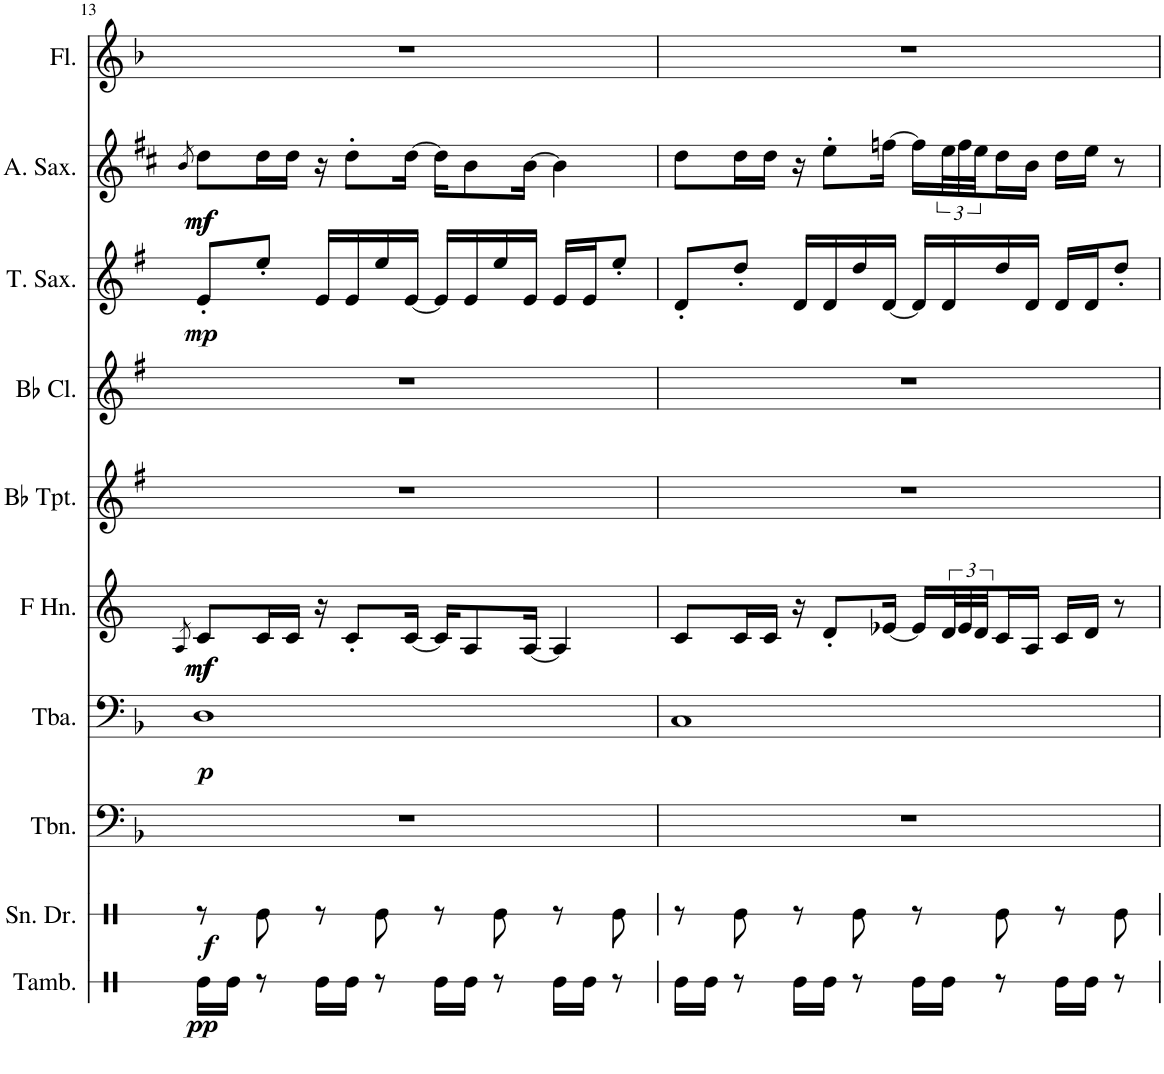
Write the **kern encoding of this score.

**kern	**dynam	**kern	**dynam	**kern	**kern	**dynam	**kern	**dynam	**kern	**kern	**kern	**dynam	**kern	**dynam	**kern
*part10	*part10	*part9	*part9	*part8	*part7	*part7	*part6	*part6	*part5	*part4	*part3	*part3	*part2	*part2	*part1
*staff10	*staff10	*staff9	*staff9	*staff8	*staff7	*staff7	*staff6	*staff6	*staff5	*staff4	*staff3	*staff3	*staff2	*staff2	*staff1
*I"Tambourine	*	*I"Snare Drum	*	*I"Trombone	*I"Tuba	*	*I"Horn in F	*	*I"Bb Trumpet	*I"Bb Clarinet	*I"Tenor Saxophone	*	*I"Alto Saxophone	*	*I"Flute
*I'Tamb.	*	*I'Sn. Dr.	*	*I'Tbn.	*I'Tba.	*	*	*	*I'Bb Tpt.	*I'Bb Cl.	*I'T. Sax.	*	*I'A. Sax.	*	*I'Fl.
!!LO:PB:g=z
*clefX	*	*clefX	*	*clefF4	*clefF4	*	*clefG2	*	*clefG2	*clefG2	*clefG2	*	*clefG2	*	*clefG2
*	*	*	*	*	*	*	*Trd4c7	*	*Trd1c2	*Trd1c2	*Trd8c14	*	*Trd5c9	*	*
*k[]	*	*k[]	*	*k[b-]	*k[b-]	*	*k[]	*	*k[f#]	*k[f#]	*k[f#]	*	*k[f#c#]	*	*k[b-]
*M4/4	*	*M4/4	*	*M4/4	*M4/4	*	*M4/4	*	*M4/4	*M4/4	*M4/4	*	*M4/4	*	*M4/4
=13	=13	=13	=13	=13	=13	=13	=13	=13	=13	=13	=13	=13	=13	=13	=13
.	.	.	.	.	.	.	8qA/	.	.	.	.	.	8qb/	.	.
!	!LO:DY:b	!	!LO:DY:b	!	!	!LO:DY:b	!	!LO:DY:b	!	!	!	!	!	!	!
!	!	!	!	!	!	!	!	!LO:DY:n=1:b	!	!	!	!LO:DY:b	!	!LO:DY:b	!
!	!	!	!	!	!	!	!	!	!	!	!	!	!	!LO:DY:n=1:b	!
16Re\LL	pp	8r	f	1r	1D	p	8c/L	mf mf	1r	1r	8e'/L	mp	8dd\L	mf mf	1r
16Re\JJ	.	.	.	.	.	.	.	.	.	.	.	.	.	.	.
8r	.	8Re\	.	.	.	.	16c/L	.	.	.	8ee'/J	.	16dd\L	.	.
.	.	.	.	.	.	.	16c/JJ	.	.	.	.	.	16dd\JJ	.	.
16Re\LL	.	8r	.	.	.	.	16r	.	.	.	16e/LL	.	16r	.	.
16Re\JJ	.	.	.	.	.	.	8c'/L	.	.	.	16e/	.	8dd'\L	.	.
8r	.	8Re\	.	.	.	.	.	.	.	.	16ee/	.	.	.	.
.	.	.	.	.	.	.	[16c/Jk	.	.	.	[16e/JJ	.	[16dd\Jk	.	.
16Re\LL	.	8r	.	.	.	.	16c/KL]	.	.	.	16e/LL]	.	16dd\KL]	.	.
16Re\JJ	.	.	.	.	.	.	8A/	.	.	.	16e/	.	8b\	.	.
8r	.	8Re\	.	.	.	.	.	.	.	.	16ee/	.	.	.	.
.	.	.	.	.	.	.	[16A/Jk	.	.	.	16e/JJ	.	[16b\Jk	.	.
16Re\LL	.	8r	.	.	.	.	4A/]	.	.	.	16e/LL	.	4b\]	.	.
16Re\JJ	.	.	.	.	.	.	.	.	.	.	16e/J	.	.	.	.
8r	.	8Re\	.	.	.	.	.	.	.	.	8ee'/J	.	.	.	.
=14	=14	=14	=14	=14	=14	=14	=14	=14	=14	=14	=14	=14	=14	=14	=14
16Re\LL	.	8r	.	1r	1C	.	8c/L	.	1r	1r	8d'/L	.	8dd\L	.	1r
16Re\JJ	.	.	.	.	.	.	.	.	.	.	.	.	.	.	.
8r	.	8Re\	.	.	.	.	16c/L	.	.	.	8dd'/J	.	16dd\L	.	.
.	.	.	.	.	.	.	16c/JJ	.	.	.	.	.	16dd\JJ	.	.
16Re\LL	.	8r	.	.	.	.	16r	.	.	.	16d/LL	.	16r	.	.
16Re\JJ	.	.	.	.	.	.	8d'/L	.	.	.	16d/	.	8ee'\L	.	.
8r	.	8Re\	.	.	.	.	.	.	.	.	16dd/	.	.	.	.
.	.	.	.	.	.	.	[16e-X/Jk	.	.	.	[16d/JJ	.	[16ffn\Jk	.	.
16Re\LL	.	8r	.	.	.	.	16e-/LL]	.	.	.	16d/LL]	.	16ff\LL]	.	.
16Re\JJ	.	.	.	.	.	.	48d/L	.	.	.	16d/	.	48ee\L	.	.
.	.	.	.	.	.	.	48e-/	.	.	.	.	.	48ff\	.	.
.	.	.	.	.	.	.	48d/JJ	.	.	.	.	.	48ee\JJ	.	.
8r	.	8Re\	.	.	.	.	16c/L	.	.	.	16dd/	.	16dd\L	.	.
.	.	.	.	.	.	.	16A/JJ	.	.	.	16d/JJ	.	16b\JJ	.	.
16Re\LL	.	8r	.	.	.	.	16c/LL	.	.	.	16d/LL	.	16dd\LL	.	.
16Re\JJ	.	.	.	.	.	.	16d/JJ	.	.	.	16d/J	.	16ee\JJ	.	.
8r	.	8Re\	.	.	.	.	8r	.	.	.	8dd'/J	.	8r	.	.
=	=	=	=	=	=	=	=	=	=	=	=	=	=	=	=
*-	*-	*-	*-	*-	*-	*-	*-	*-	*-	*-	*-	*-	*-	*-	*-
